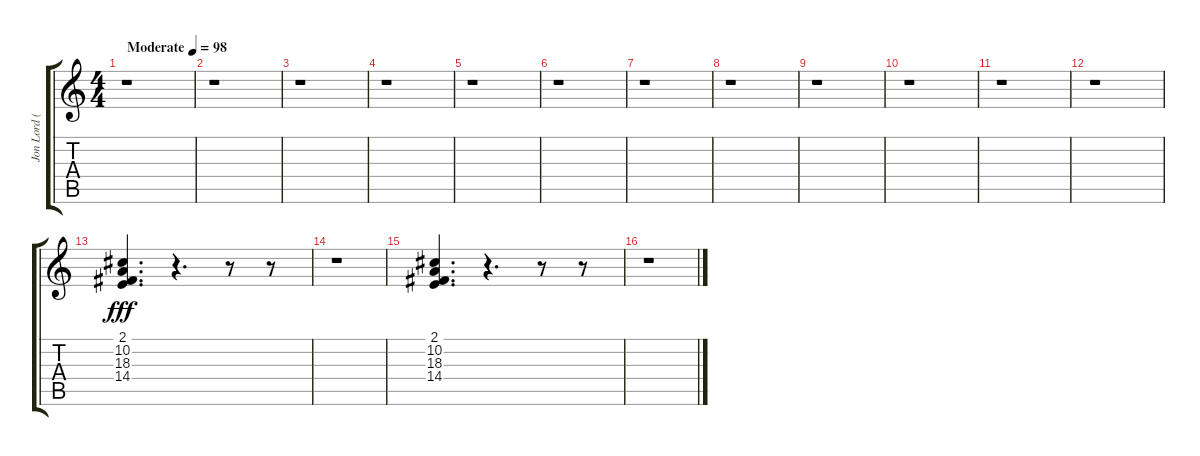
\track ("Jon Lord (Keyboards)" "Jon Lord (") {instrument pad7halo}
\staff {score tabs}
\tuning (E4 B3 G3 D3 A2 E2) {hide}
\ts (4 4)
\tempo (98 "Moderate")
\clef g2
\ks c
r.1{dy fff instrument pad7halo} |
r.1 |
r.1 |
r.1 |
r.1 |
r.1 |
r.1 |
r.1 |
r.1 |
r.1 |
r.1 |
r.1 |
(2.1 10.2 18.3 14.4).4{d} r.4{d} r.8 r.8 |
r.1 |
(2.1 10.2 18.3 14.4).4{d} r.4{d} r.8 r.8 |
r.1
